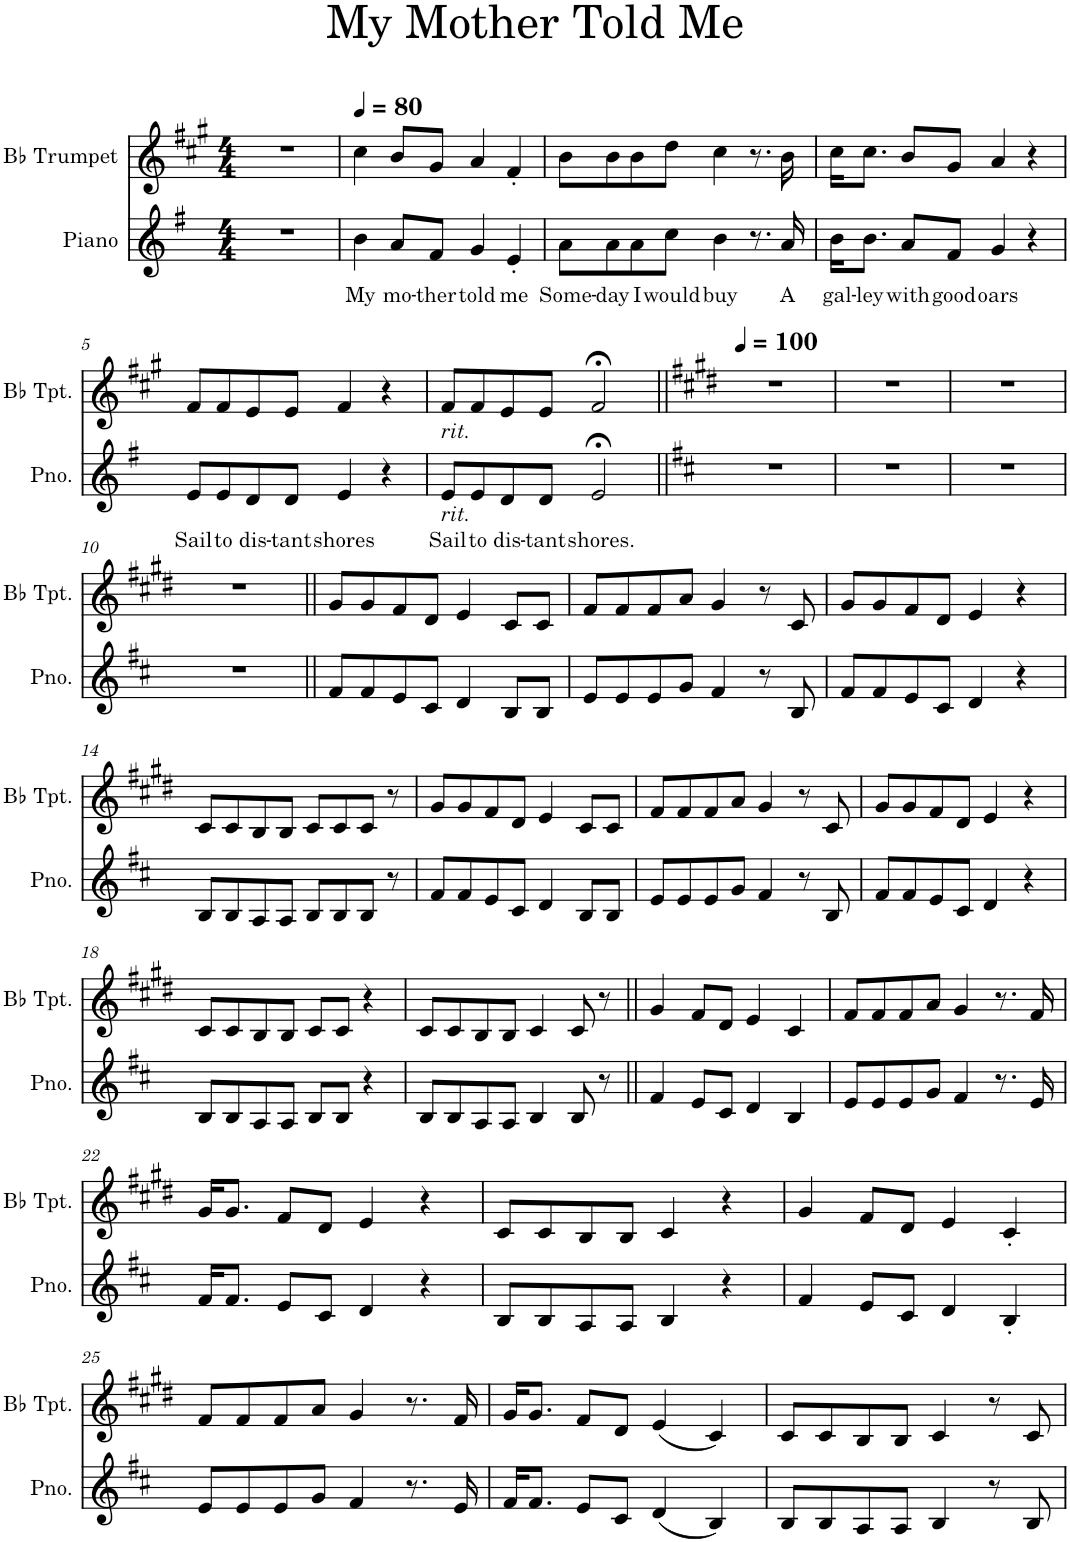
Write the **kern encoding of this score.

**kern	**text	**kern
*part2	*part2	*part1
*staff2	*staff2	*staff1
*I"Piano	*	*I"Bb Trumpet
*I'Pno.	*	*I'Bb Tpt.
*clefG2	*	*clefG2
*	*	*Trd1c2
*k[f#]	*	*k[f#c#g#]
*M4/4	*	*M4/4
=1	=1	=1
1r	.	1r
=2	=2	=2
*	*	*MM80
!	!LO:LY:b	!
4b\	My	4cc#\
!	!LO:LY:b	!
8a/L	mo-	8b/L
!	!LO:LY:b	!
8f#/J	-ther	8g#/J
!	!LO:LY:b	!
4g/	told	4a/
!	!LO:LY:b	!
4e'/	me	4f#'/
=3	=3	=3
!	!LO:LY:b	!
8a\L	Some-	8b\L
!	!LO:LY:b	!
8a\	-day	8b\
!	!LO:LY:b	!
8a\	I	8b\
!	!LO:LY:b	!
8cc\J	would	8dd\J
!	!LO:LY:b	!
4b\	buy	4cc#\
8.r	.	8.r
!	!LO:LY:b	!
16a/	A	16b\
=4	=4	=4
!	!LO:LY:b	!
16b\KL	gal-	16cc#\KL
!	!LO:LY:b	!
8.b\J	-ley	8.cc#\J
!	!LO:LY:b	!
8a/L	with	8b/L
!	!LO:LY:b	!
8f#/J	good	8g#/J
!	!LO:LY:b	!
4g/	oars	4a/
4r	.	4r
!!LO:LB:g=z
=5	=5	=5
!	!LO:LY:b	!
8e/L	Sail	8f#/L
!	!LO:LY:b	!
8e/	to	8f#/
!	!LO:LY:b	!
8d/	dis-	8e/
!	!LO:LY:b	!
8d/J	-tant	8e/J
!	!LO:LY:b	!
4e/	shores	4f#/
4r	.	4r
=6	=6	=6
!	!	!LO:TX:b:i:t=rit.
!LO:TX:b:i:t=rit.	!	!
!	!LO:LY:b	!
8e/L	Sail	8f#/L
!	!LO:LY:b	!
8e/	to	8f#/
!	!LO:LY:b	!
8d/	dis-	8e/
!	!LO:LY:b	!
8d/J	-tant	8e/J
!	!LO:LY:b	!
2e;</	shores.	2f#;</
=7||	=7||	=7||
*k[f#c#]	*	*k[f#c#g#d#]
*	*	*MM100
1r	.	1r
=8	=8	=8
1r	.	1r
=9	=9	=9
1r	.	1r
!!LO:LB:g=z
=10	=10	=10
1r	.	1r
=11||	=11||	=11||
8f#/L	.	8g#/L
8f#/	.	8g#/
8e/	.	8f#/
8c#/J	.	8d#/J
4d/	.	4e/
8B/L	.	8c#/L
8B/J	.	8c#/J
=12	=12	=12
8e/L	.	8f#/L
8e/	.	8f#/
8e/	.	8f#/
8g/J	.	8a/J
4f#/	.	4g#/
8r	.	8r
8B/	.	8c#/
=13	=13	=13
8f#/L	.	8g#/L
8f#/	.	8g#/
8e/	.	8f#/
8c#/J	.	8d#/J
4d/	.	4e/
4r	.	4r
!!LO:LB:g=z
=14	=14	=14
8B/L	.	8c#/L
8B/	.	8c#/
8A/	.	8B/
8A/J	.	8B/J
8B/L	.	8c#/L
8B/	.	8c#/
8B/J	.	8c#/J
8r	.	8r
=15	=15	=15
8f#/L	.	8g#/L
8f#/	.	8g#/
8e/	.	8f#/
8c#/J	.	8d#/J
4d/	.	4e/
8B/L	.	8c#/L
8B/J	.	8c#/J
=16	=16	=16
8e/L	.	8f#/L
8e/	.	8f#/
8e/	.	8f#/
8g/J	.	8a/J
4f#/	.	4g#/
8r	.	8r
8B/	.	8c#/
=17	=17	=17
8f#/L	.	8g#/L
8f#/	.	8g#/
8e/	.	8f#/
8c#/J	.	8d#/J
4d/	.	4e/
4r	.	4r
!!LO:LB:g=z
=18	=18	=18
8B/L	.	8c#/L
8B/	.	8c#/
8A/	.	8B/
8A/J	.	8B/J
8B/L	.	8c#/L
8B/J	.	8c#/J
4r	.	4r
=19	=19	=19
8B/L	.	8c#/L
8B/	.	8c#/
8A/	.	8B/
8A/J	.	8B/J
4B/	.	4c#/
8B/	.	8c#/
8r	.	8r
=20||	=20||	=20||
4f#/	.	4g#/
8e/L	.	8f#/L
8c#/J	.	8d#/J
4d/	.	4e/
4B/	.	4c#/
=21	=21	=21
8e/L	.	8f#/L
8e/	.	8f#/
8e/	.	8f#/
8g/J	.	8a/J
4f#/	.	4g#/
8.r	.	8.r
16e/	.	16f#/
!!LO:LB:g=z
=22	=22	=22
16f#/KL	.	16g#/KL
8.f#/J	.	8.g#/J
8e/L	.	8f#/L
8c#/J	.	8d#/J
4d/	.	4e/
4r	.	4r
=23	=23	=23
8B/L	.	8c#/L
8B/	.	8c#/
8A/	.	8B/
8A/J	.	8B/J
4B/	.	4c#/
4r	.	4r
=24	=24	=24
4f#/	.	4g#/
8e/L	.	8f#/L
8c#/J	.	8d#/J
4d/	.	4e/
4B'/	.	4c#'/
!!LO:LB:g=z
=25	=25	=25
8e/L	.	8f#/L
8e/	.	8f#/
8e/	.	8f#/
8g/J	.	8a/J
4f#/	.	4g#/
8.r	.	8.r
16e/	.	16f#/
=26	=26	=26
16f#/KL	.	16g#/KL
8.f#/J	.	8.g#/J
8e/L	.	8f#/L
8c#/J	.	8d#/J
(4d/	.	(4e/
4B/)	.	4c#/)
=27	=27	=27
8B/L	.	8c#/L
8B/	.	8c#/
8A/	.	8B/
8A/J	.	8B/J
4B/	.	4c#/
8r	.	8r
8B/	.	8c#/
=	=	=
*-	*-	*-
